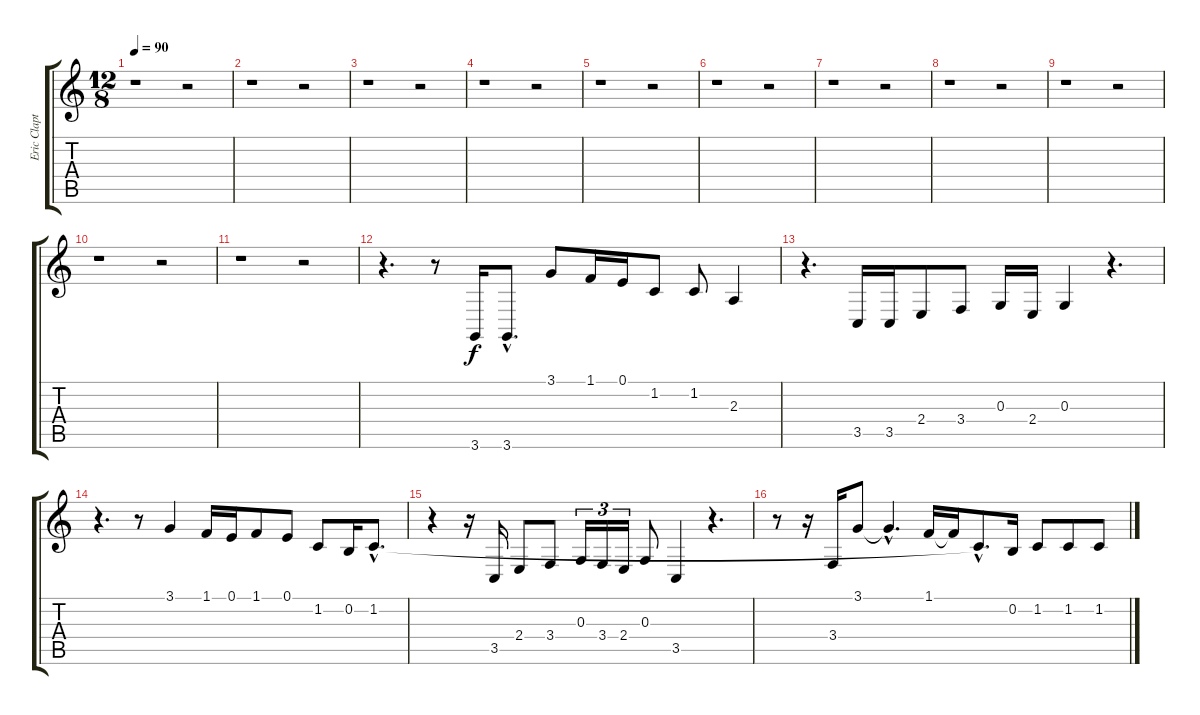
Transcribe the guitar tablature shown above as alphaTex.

\track ("Eric Clapton Voice" "Eric Clapt") {instrument oboe}
\staff {score tabs}
\tuning (E4 B3 G3 D3 A2 E2) {hide}
\ts (12 8)
\tempo 90
\clef g2
\ks c
r.1{dy f} r.2 |
r.1 r.2 |
r.1 r.2 |
r.1 r.2 |
r.1 r.2 |
r.1 r.2 |
r.1 r.2 |
r.1 r.2 |
r.1 r.2 |
r.1 r.2 |
r.1 r.2 |
r.4{d} r.8 3.6.16 3.6{hac}.8{d} 3.1.8 1.1.16 0.1.16 1.2.8 1.2.8 2.3.4 |
r.4{d} 3.5.16 3.5.16 2.4.8 3.4.8 0.3.16 2.4.16 0.3.4 r.4{d} |
r.4{d} r.8 3.1.4 1.1.16 0.1.16 1.1.8 0.1.8 1.2.8 0.2.16 1.2{hac}.8{d} |
r.4 r.16 3.5.16 2.4.8 3.4.8 0.3.16{tu (3 2)} 3.4.16{tu (3 2)} 2.4.16{tu (3 2)} 0.3.8 3.5.4 r.4{d} |
r.8 r.16 3.4.16 3.1.8 3.1{hac t}.4{d} 1.1.16 1.1{t}.16 1.2{hac t}.8{d} 0.2.16 1.2.8 1.2.8 1.2.8
